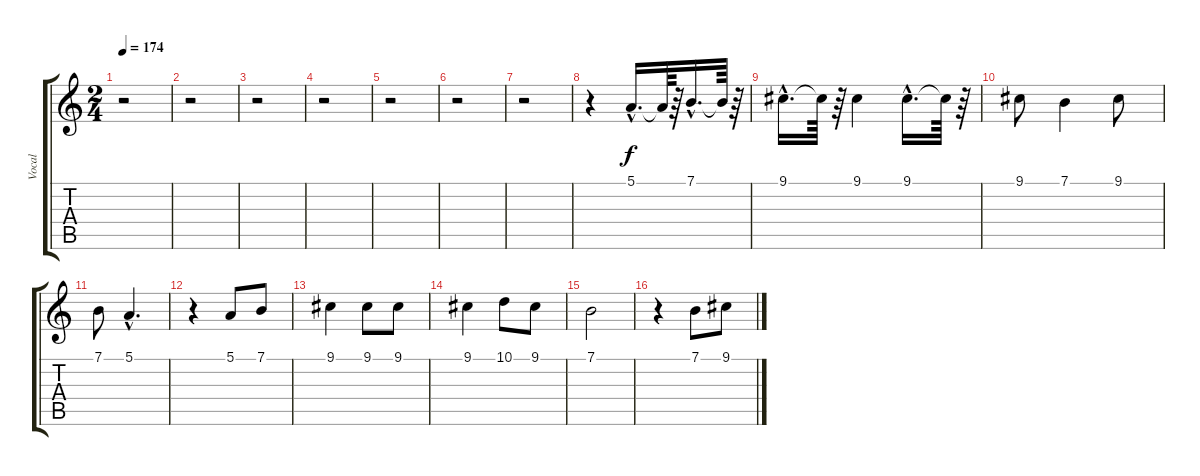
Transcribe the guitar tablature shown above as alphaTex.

\track ("Vocal" "Vocal") {instrument clarinet}
\staff {score tabs}
\tuning (E4 B3 G3 D3 A2 E2) {hide}
\ts (2 4)
\tempo 174
\clef g2
\ks c
r.2{dy f} |
r.2 |
r.2 |
r.2 |
r.2 |
r.2 |
r.2 |
r.4 5.1{hac}.16{d} 5.1{t}.64 r.64 7.1{hac}.16{d} 7.1{t}.64 r.64 |
9.1{hac}.16{d} 9.1{t}.64 r.64 9.1.4 9.1{hac}.16{d} 9.1{t}.64 r.64 |
9.1.8 7.1.4 9.1.8 |
7.1.8 5.1{hac}.4{d} |
r.4 5.1.8 7.1.8 |
9.1.4 9.1.8 9.1.8 |
9.1.4 10.1.8 9.1.8 |
7.1.2 |
r.4 7.1.8 9.1.8
